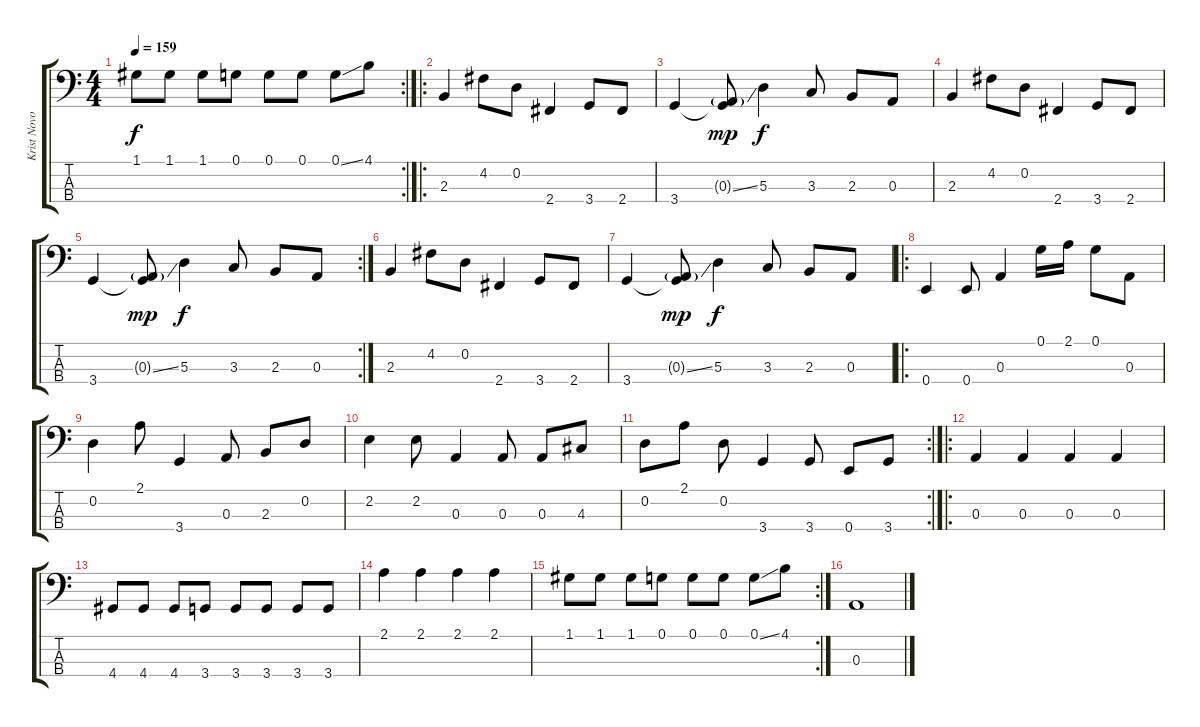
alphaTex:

\track ("Krist Novolesich" "Krist Novo") {instrument electricbasspick}
\staff {score tabs}
\tuning (G2 D2 A1 E1) {hide}
\rc 2
\ts (4 4)
\tempo 159
\clef f4
\ks c
1.1.8{dy f} 1.1.8 1.1.8 0.1.8 0.1.8 0.1.8 0.1{ss}.8 4.1.8 |
\ro
2.3.4 4.2.8 0.2.8 2.4.4 3.4.8 2.4.8 |
3.4.4 (0.3{ss g} 3.4{t}).8{dy mp} 5.3.4{dy f} 3.3.8 2.3.8 0.3.8 |
2.3.4 4.2.8 0.2.8 2.4.4 3.4.8 2.4.8 |
\rc 2
3.4.4 (0.3{ss g} 3.4{t}).8{dy mp} 5.3.4{dy f} 3.3.8 2.3.8 0.3.8 |
2.3.4 4.2.8 0.2.8 2.4.4 3.4.8 2.4.8 |
3.4.4 (0.3{ss g} 3.4{t}).8{dy mp} 5.3.4{dy f} 3.3.8 2.3.8 0.3.8 |
\ro
0.4.4 0.4.8 0.3.4 0.1.16 2.1.16 0.1.8 0.3.8 |
0.2.4 2.1.8 3.4.4 0.3.8 2.3.8 0.2.8 |
2.2.4 2.2.8 0.3.4 0.3.8 0.3.8 4.3.8 |
\rc 2
0.2.8 2.1.8 0.2.8 3.4.4 3.4.8 0.4.8 3.4.8 |
\ro
0.3.4 0.3.4 0.3.4 0.3.4 |
4.4.8 4.4.8 4.4.8 3.4.8 3.4.8 3.4.8 3.4.8 3.4.8 |
2.1.4 2.1.4 2.1.4 2.1.4 |
\rc 2
1.1.8 1.1.8 1.1.8 0.1.8 0.1.8 0.1.8 0.1{ss}.8 4.1.8 |
0.3.1
